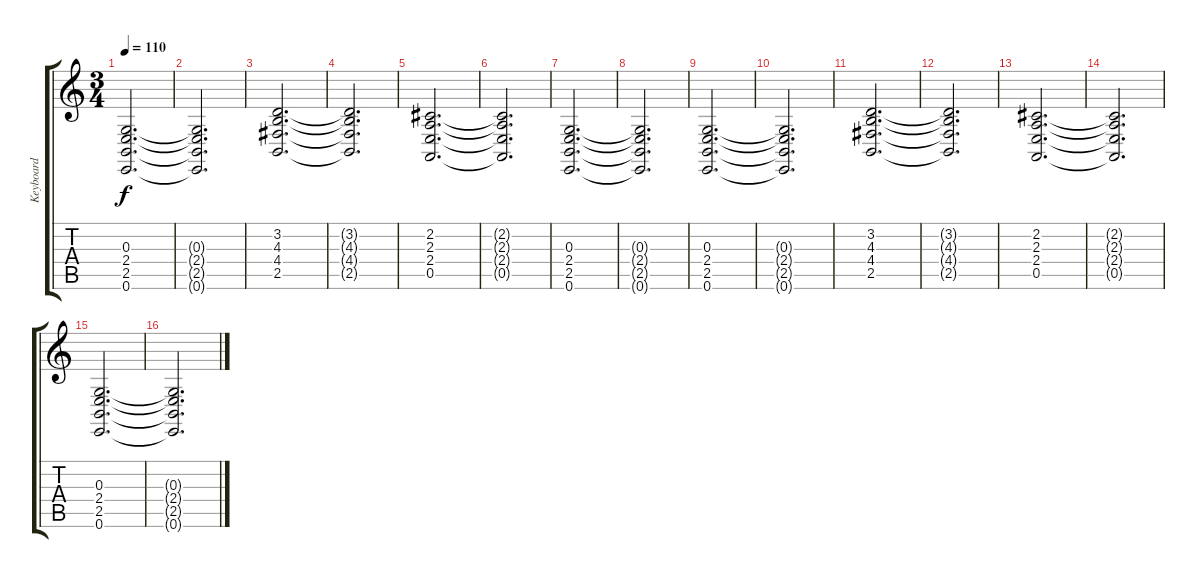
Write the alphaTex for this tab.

\track ("Keyboard" "Keyboard") {instrument synthstrings1}
\staff {score tabs}
\tuning (E4 B3 G3 D3 A2 E2) {hide}
\ts (3 4)
\tempo 110
\clef g2
\ks c
(0.3 2.4 2.5 0.6).2{d dy f} |
(0.3{t} 2.4{t} 2.5{t} 0.6{t}).2{d} |
(3.2 4.3 4.4 2.5).2{d} |
(3.2{t} 4.3{t} 4.4{t} 2.5{t}).2{d} |
(2.2 2.3 2.4 0.5).2{d} |
(2.2{t} 2.3{t} 2.4{t} 0.5{t}).2{d} |
(0.3 2.4 2.5 0.6).2{d} |
(0.3{t} 2.4{t} 2.5{t} 0.6{t}).2{d} |
(0.3 2.4 2.5 0.6).2{d} |
(0.3{t} 2.4{t} 2.5{t} 0.6{t}).2{d} |
(3.2 4.3 4.4 2.5).2{d} |
(3.2{t} 4.3{t} 4.4{t} 2.5{t}).2{d} |
(2.2 2.3 2.4 0.5).2{d} |
(2.2{t} 2.3{t} 2.4{t} 0.5{t}).2{d} |
(0.3 2.4 2.5 0.6).2{d} |
(0.3{t} 2.4{t} 2.5{t} 0.6{t}).2{d}
